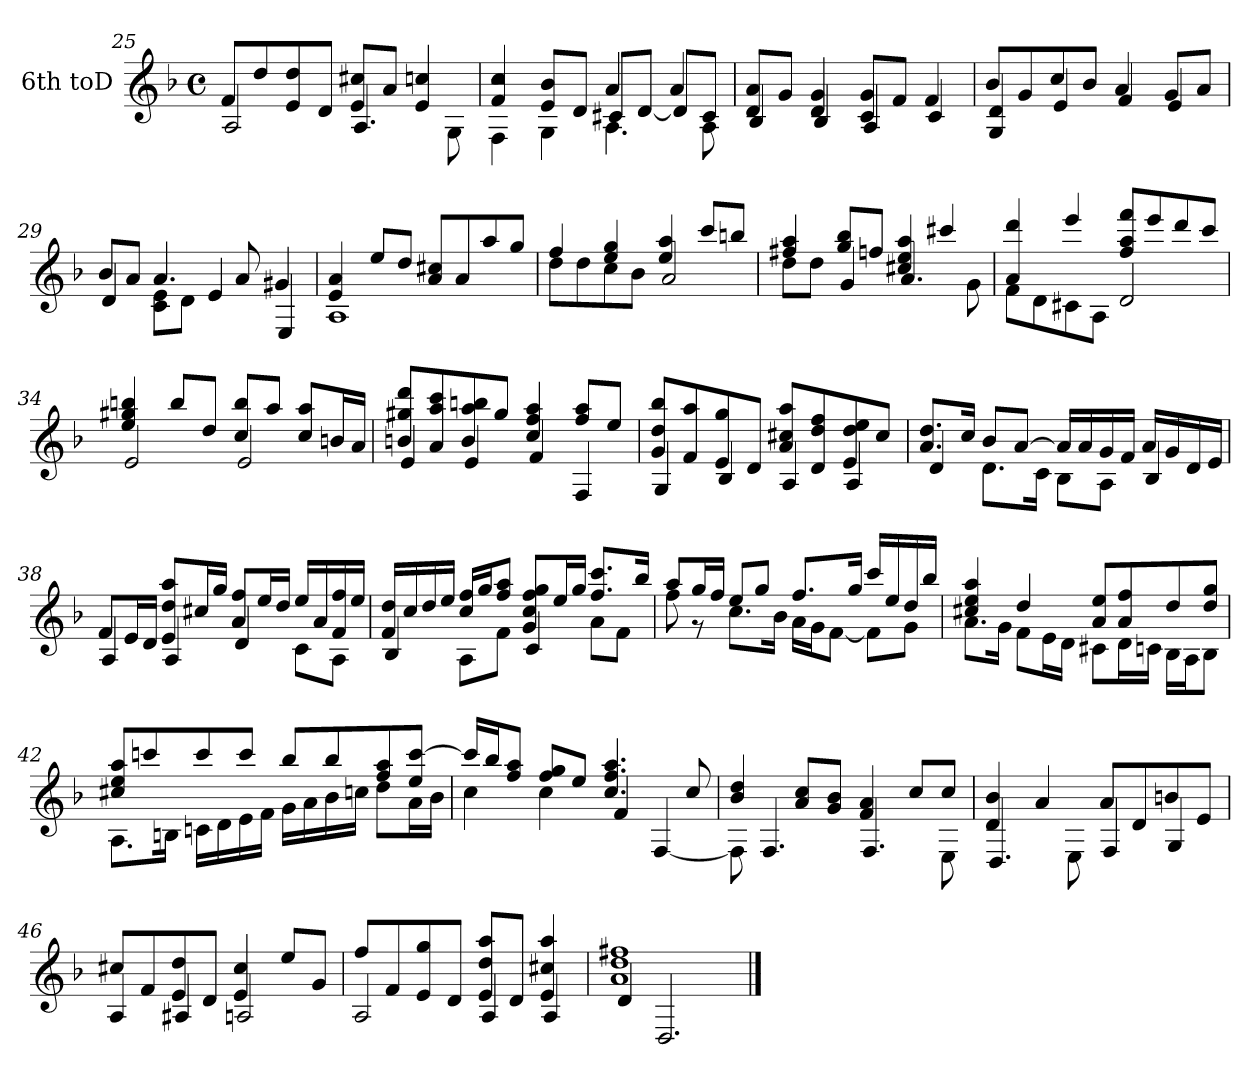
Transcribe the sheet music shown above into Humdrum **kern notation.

**kern
*part1
*staff1
*I"6th toD
*clefG2
*ITrd7c12
*k[b-]
*F:
*M4/4
*met(c)
=25
*^
8Fi/L	2AAi/
8di/	.
8Ei/ 8di	.
8Di/J	.
8Ei/ 8c#XiL	4.AAi/
8Ai/J	.
4Ei/ 4cni	.
.	8GGi\
=26	=26
*	*^
4Fi/ 4ci	2r	4FFi\
8Ei/ 8B-iL	.	4GGi\
8Di/J	.	.
4Ai/	8C#Xi/L	4.AAi\
.	[<8Di/J	.
4Ai/	8Di/L]	.
.	8C#i/J	8AAi\
*	*v	*v
!!LO:LB:g=z
=27	=27
8Di/ 8AiL	4BB-i/
8Gi/J	.
4Di/ 4Gi	4BB-i/
8Ci/ 8GiL	4AAi/
8Fi/J	.
4Fi/	4Ci/
=28	=28
8B-i/L	4GGi/ 4Di
8Gi/	.
8ci/	4Ei/
8B-i/J	.
4Ai/	4Fi/
8Gi/L	4Ei/
8Ai/J	.
=29	=29
8B-i/L	4Di/
8Ai/J	.
4.Ai/	8Ci\ 8EiL
.	8Di\J
.	4Ei/
8Ai/	.
4G#Xi/	4EEi/
=30	=30
4Ei/ 4Ai	1AAi
8ei/L	.
8di/J	.
8Ai/ 8c#XiL	.
8Ai/	.
8ai/	.
8gi/J	.
=31	=31
4fi/	8di\L
.	8di\
4ei/ 4gi	8ci\
.	8B-i\J
4ei/ 4ai	2Ai/
8cci/L	.
8bni/J	.
!!LO:LB:g=z	!!
=32	=32
4f#Xi/ 4ai	8di\L
.	8di\J
8gi/ 8b-iL	4Gi/
8fni/J	.
4c#Xi/ 4ei 4ai	4.Ai/
4cc#Xi/	.
.	8Gi\
=33	=33
4Ai/ 4ddi	8Fi\L
.	8Di\
4eei/	8C#Xi\
.	8AAi\J
8fi/ 8ai 8ffiL	2Di/
8eei/	.
8ddi/	.
8cci/J	.
=34	=34
4ei/ 4g#Xi 4bni	2Ei/
8bi/L	.
8di/J	.
8ci/ 8biL	2Ei/
8ai/J	.
8ci/ 8aiL	.
16Bni/L	.
16Ai/JJ	.
=35	=35
8Bni/ 8g#Xi 8ddiL	4Ei/
8Ai/ 8ai 8cci	.
8Bi/ 8ai 8bni	4Ei/
8g#i/J	.
4ci/ 4fi 4ai	4Fi/
8fi/ 8aiL	4FFi/
8ei/J	.
=36	=36
8Gi/ 8di 8b-iL	4GGi/
8Fi/ 8ai	.
8Ei/ 8gi	4BB-i/
8Di/J	.
8Ai/ 8c#Xi 8aiL	4AAi/
8Di/ 8di 8fi	.
8Ei/ 8di 8ei	4AAi/
8c#i/J	.
!!LO:LB:g=z	!!
=37	=37
8.Ai/ 8.diL	4Di/
16ci/Jk	.
8B-i/L	8.Di\L
[>8Ai/J	.
.	16Ci\Jk
16Ai/LL]	8BB-i\L
16Ai/	.
16Gi/	8AAi\J
16Fi/JJ	.
16Ai/LL	4BB-i/
16Gi/	.
16Di/	.
16Ei/JJ	.
=38	=38
8Fi/L	4AAi/
16Ei/L	.
16Di/JJ	.
8Ei/ 8di 8aiL	4AAi/
16c#Xi/L	.
16gi/JJ	.
8Ai/ 8fiL	4Di/
16ei/L	.
16di/JJ	.
16ei/LL	8Ci\L
16Ai/	.
16Fi/ 16fi	8AAi\J
16ei/JJ	.
=39	=39
16Fi/ 16diLL	4BB-i/
16ci/	.
16di/	.
16ei/JJ	.
16ci/ 16fiLL	8AAi\L
16gi/J	.
8fi/ 8aiJ	8Fi\J
8Gi/ 8ci 8fi 8giL	4Ci/
16ei/L	.
16gi/JJ	.
8.fi/ 8.cciL	8Ai\L
.	8Fi\J
16b-i/Jk	.
!!LO:LB:g=z	!!
=40	=40
8ai/L	8fi\
16gi/L	8r
16fi/JJ	.
8ei/L	8.ci\L
8gi/J	.
.	16B-i\Jk
8.fi/L	16Ai\LL
.	16Gi\J
.	[<8Fi\J
16gi/Jk	.
16cci/LL	8Fi\L]
16ei/	.
16di/	8Gi\J
16b-i/JJ	.
=41	=41
4c#Xi/ 4ei 4ai	8.Ai\L
.	16Gi\Jk
4di/	8Fi\L
.	16Ei\L
.	16Di\JJ
8Ai/ 8eiL	8C#Xi\L
8Ai/ 8fi	16Di\L
.	16Cni\JJ
8di/	16BB-i\LL
.	16AAi\J
8di/ 8giJ	8BB-i\J
=42	=42
8c#Xi/ 8ei 8aiL	8.AAi\L
8ccni/	.
.	16BBni\Jk
8cci/	16Cni\LL
.	16Di\
8cci/J	16Ei\
.	16Fi\JJ
8b-i/L	16Gi\LL
.	16Ai\
8b-i/	16B-i\
.	16cni\JJ
8fi/ 8ai	8di\L
8ei/ [>8cciJ	16Ai\L
.	16B-i\JJ
!!LO:LB:g=z	!!
=43	=43
16cci/LL]	4ci\
16b-i/J	.
8fi/ 8aiJ	.
8fi/ 8giL	4ci\
8ei/J	.
4.ci/ 4.fi 4.ai	4Fi/
.	[<4FFi/
8ci/	.
=44	=44
4B-i/ 4di	8FFi\]
.	4.FFi/
8Ai/ 8ciL	.
8Gi/ 8B-iJ	.
4Fi/ 4Ai	4.FFi/
8ci/L	.
8ci/J	8EEi\
=45	=45
4Di/ 4B-i	4.DDi/
4Ai/	.
.	8EEi\
8Ai/L	4FFi/
8Di/	.
8Bni/	4GGi/
8Ei/J	.
=46	=46
8c#Xi/L	4AAi/
8Fi/	.
8Ei/ 8di	4AA#Xi/
8Di/J	.
4Ei/ 4c#i	2AAni/
8ei/L	.
8Gi/J	.
=47	=47
8fi/L	2AAi/
8Fi/	.
8Ei/ 8gi	.
8Di/J	.
8Ei/ 8di 8aiL	4AAi/
8Di/J	.
4Ei/ 4c#Xi 4ai	4AAi/
=48	=48
1Ai 1di 1f#Xi	4Di/
.	2.DDi/
*v	*v
==
*-
